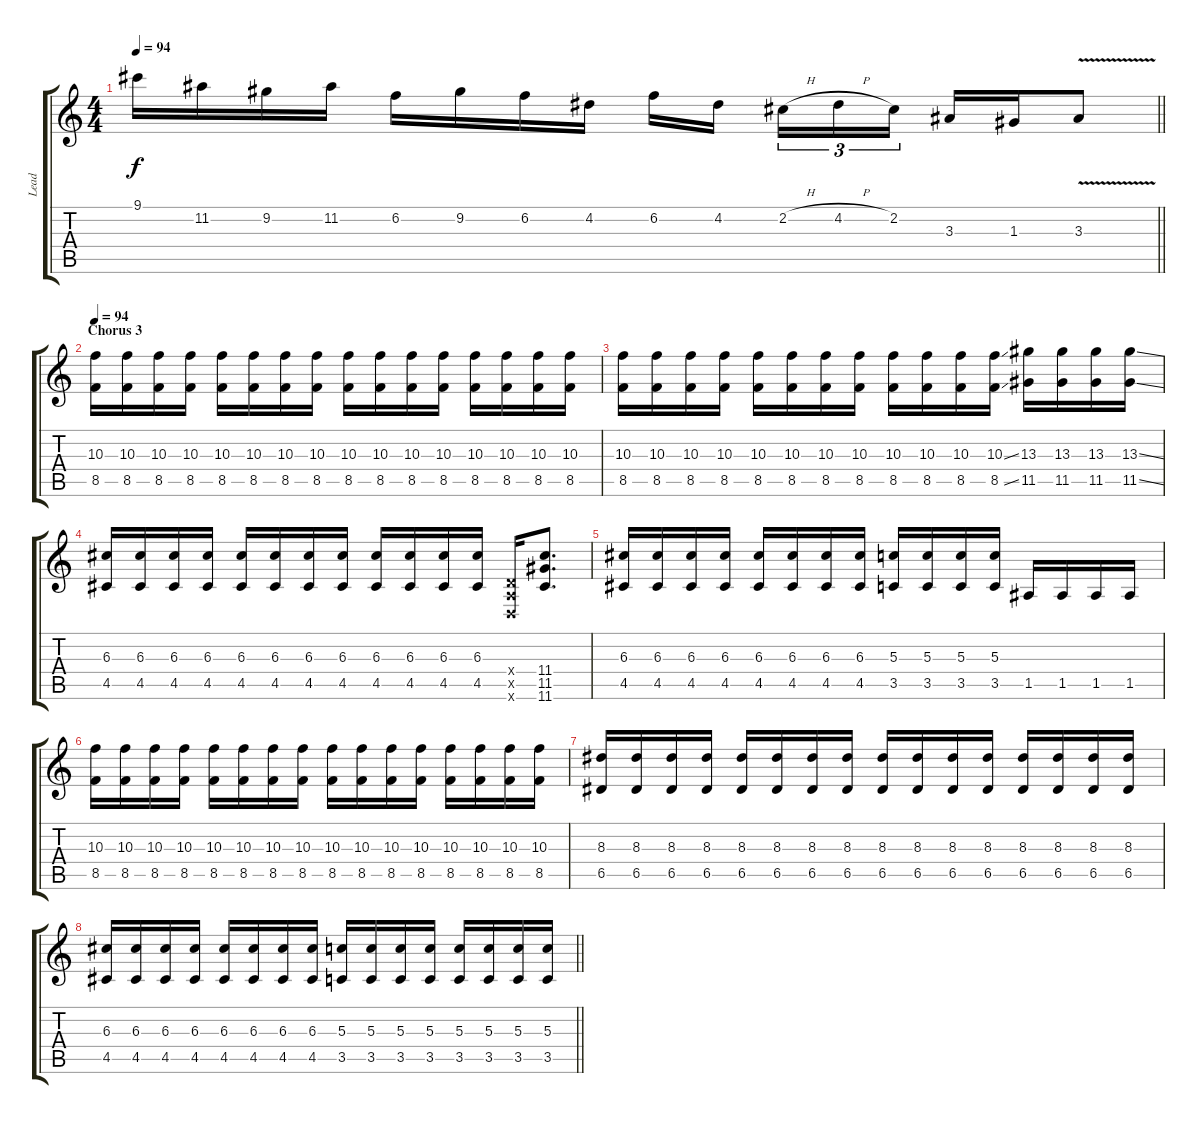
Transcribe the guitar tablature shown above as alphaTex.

\track ("Lead" "Lead") {instrument distortionguitar}
\staff {score tabs}
\tuning (E4 B3 G3 D3 A2 D2) {hide}
\ts (4 4)
\tempo 94
\clef g2
\barLineRight lightlight
\ks c
9.1.16{dy f} 11.2.16 9.2.16 11.2.16 6.2.16 9.2.16 6.2.16 4.2.16 6.2.16 4.2.16{beam splitsecondary} 2.2{h}.16{tu (3 2)} 4.2{h}.16{tu (3 2)} 2.2.16{tu (3 2)} 3.3.16 1.3.16 3.3{v}.8 |
\section ("" "Chorus 3")
\tempo 94
(10.3 8.5).16{volume 10} (10.3 8.5).16 (10.3 8.5).16 (10.3 8.5).16 (10.3 8.5).16 (10.3 8.5).16 (10.3 8.5).16 (10.3 8.5).16 (10.3 8.5).16 (10.3 8.5).16 (10.3 8.5).16 (10.3 8.5).16 (10.3 8.5).16 (10.3 8.5).16 (10.3 8.5).16 (10.3 8.5).16 |
(10.3 8.5).16 (10.3 8.5).16 (10.3 8.5).16 (10.3 8.5).16 (10.3 8.5).16 (10.3 8.5).16 (10.3 8.5).16 (10.3 8.5).16 (10.3 8.5).16 (10.3 8.5).16 (10.3 8.5).16 (10.3{ss} 8.5{ss}).16 (13.3 11.5).16 (13.3 11.5).16 (13.3 11.5).16 (13.3{ss} 11.5{ss}).16 |
(6.3 4.5).16 (6.3 4.5).16 (6.3 4.5).16 (6.3 4.5).16 (6.3 4.5).16 (6.3 4.5).16 (6.3 4.5).16 (6.3 4.5).16 (6.3 4.5).16 (6.3 4.5).16 (6.3 4.5).16 (6.3 4.5).16 (0.4{x} 0.5{x} 0.6{x}).16 (11.4 11.5 11.6).8{d} |
(6.3 4.5).16 (6.3 4.5).16 (6.3 4.5).16 (6.3 4.5).16 (6.3 4.5).16 (6.3 4.5).16 (6.3 4.5).16 (6.3 4.5).16 (5.3 3.5).16 (5.3 3.5).16 (5.3 3.5).16 (5.3 3.5).16 1.5.16 1.5.16 1.5.16 1.5.16 |
(10.3 8.5).16 (10.3 8.5).16 (10.3 8.5).16 (10.3 8.5).16 (10.3 8.5).16 (10.3 8.5).16 (10.3 8.5).16 (10.3 8.5).16 (10.3 8.5).16 (10.3 8.5).16 (10.3 8.5).16 (10.3 8.5).16 (10.3 8.5).16 (10.3 8.5).16 (10.3 8.5).16 (10.3 8.5).16 |
(8.3 6.5).16 (8.3 6.5).16 (8.3 6.5).16 (8.3 6.5).16 (8.3 6.5).16 (8.3 6.5).16 (8.3 6.5).16 (8.3 6.5).16 (8.3 6.5).16 (8.3 6.5).16 (8.3 6.5).16 (8.3 6.5).16 (8.3 6.5).16 (8.3 6.5).16 (8.3 6.5).16 (8.3 6.5).16 |
\barLineRight lightlight
(6.3 4.5).16 (6.3 4.5).16 (6.3 4.5).16 (6.3 4.5).16 (6.3 4.5).16 (6.3 4.5).16 (6.3 4.5).16 (6.3 4.5).16 (5.3 3.5).16 (5.3 3.5).16 (5.3 3.5).16 (5.3 3.5).16 (5.3 3.5).16 (5.3 3.5).16 (5.3 3.5).16 (5.3 3.5).16
